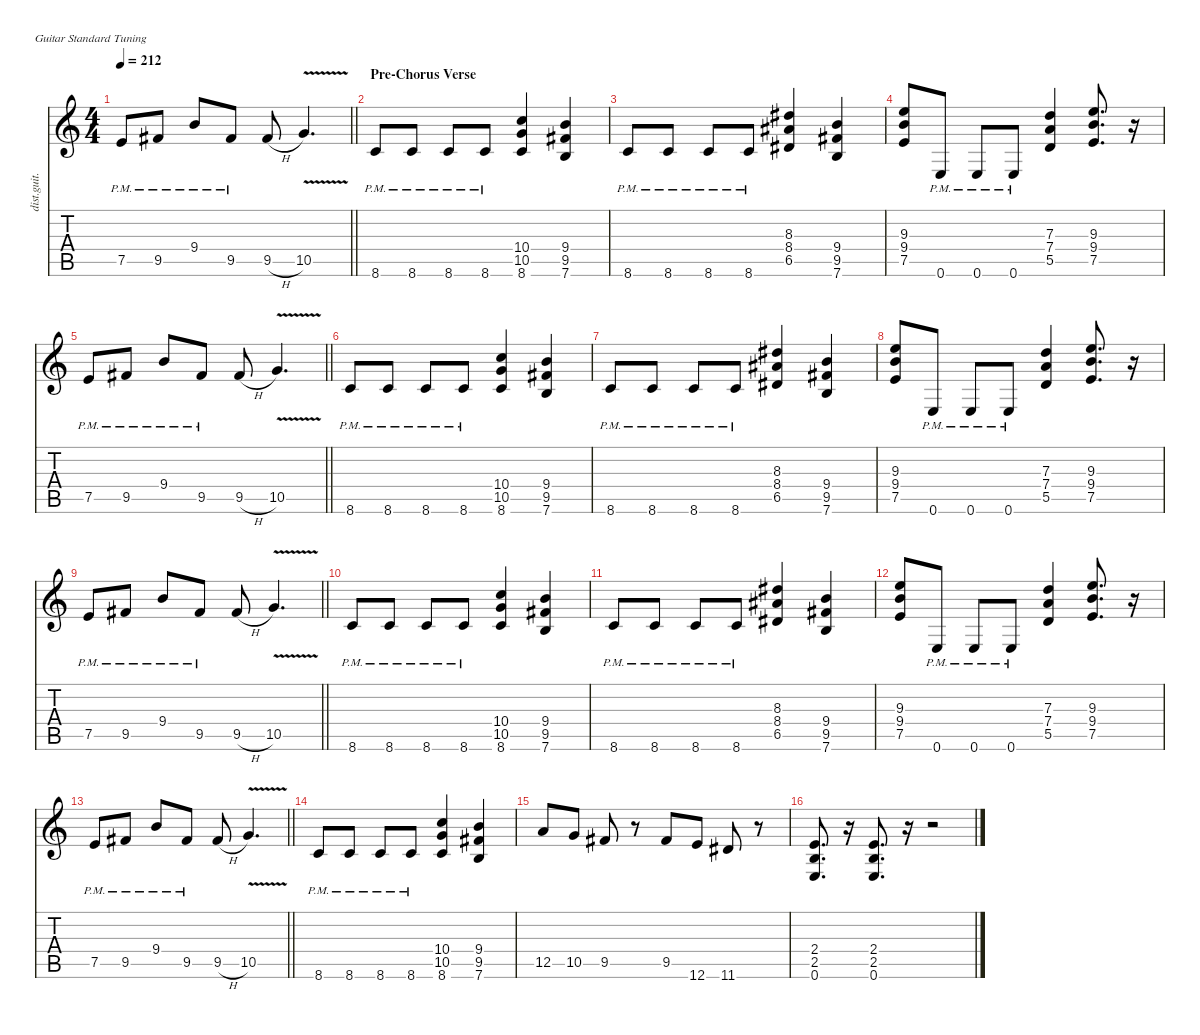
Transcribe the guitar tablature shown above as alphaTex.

\defaultSystemsLayout 4
\hideDynamics
\bracketExtendMode nobrackets
\track ("Kirk Hammett" "dist.guit.") {mute instrument distortionguitar}
\staff {score tabs}
\tuning (E4 B3 G3 D3 A2 E2)
\ts (4 4)
\tempo 212
\clef g2
\barLineRight lightlight
\ks c
7.5{pm}.8{dy fff beam Up} 9.5{pm acc #}.8{beam Up} 9.4{pm}.8{beam Up} 9.5{pm acc #}.8{beam Up} 9.5{h acc #}.8{beam Up} 10.5{v}.4{d beam Up} |
\section ("" "Pre-Chorus Verse")
8.6{pm}.8{beam Up} 8.6{pm}.8{beam Up} 8.6{pm}.8{beam Up} 8.6{pm}.8{beam Up} (10.4 10.5 8.6).4{beam Up} (9.4 9.5{acc #} 7.6).4{beam Up} |
8.6{pm}.8{beam Up} 8.6{pm}.8{beam Up} 8.6{pm}.8{beam Up} 8.6{pm}.8{beam Up} (8.3{acc #} 8.4{acc #} 6.5{acc #}).4{beam Up} (9.4 9.5{acc #} 7.6).4{beam Up} |
(9.3 9.4 7.5).8{beam Up} 0.6{pm}.8{beam Up} 0.6{pm}.8{beam Up} 0.6{pm}.8{beam Up} (7.3 7.4 5.5).4{beam Up} (9.3 9.4 7.5).8{d beam Up} r.16{beam Down} |
\barLineRight lightlight
7.5{pm}.8{beam Up} 9.5{pm acc #}.8{beam Up} 9.4{pm}.8{beam Up} 9.5{pm acc #}.8{beam Up} 9.5{h acc #}.8{beam Up} 10.5{v}.4{d beam Up} |
8.6{pm}.8{beam Up} 8.6{pm}.8{beam Up} 8.6{pm}.8{beam Up} 8.6{pm}.8{beam Up} (10.4 10.5 8.6).4{beam Up} (9.4 9.5{acc #} 7.6).4{beam Up} |
8.6{pm}.8{beam Up} 8.6{pm}.8{beam Up} 8.6{pm}.8{beam Up} 8.6{pm}.8{beam Up} (8.3{acc #} 8.4{acc #} 6.5{acc #}).4{beam Up} (9.4 9.5{acc #} 7.6).4{beam Up} |
(9.3 9.4 7.5).8{beam Up} 0.6{pm}.8{beam Up} 0.6{pm}.8{beam Up} 0.6{pm}.8{beam Up} (7.3 7.4 5.5).4{beam Up} (9.3 9.4 7.5).8{d beam Up} r.16{beam Down} |
\barLineRight lightlight
7.5{pm}.8{beam Up} 9.5{pm acc #}.8{beam Up} 9.4{pm}.8{beam Up} 9.5{pm acc #}.8{beam Up} 9.5{h acc #}.8{beam Up} 10.5{v}.4{d beam Up} |
8.6{pm}.8{beam Up} 8.6{pm}.8{beam Up} 8.6{pm}.8{beam Up} 8.6{pm}.8{beam Up} (10.4 10.5 8.6).4{beam Up} (9.4 9.5{acc #} 7.6).4{beam Up} |
8.6{pm}.8{beam Up} 8.6{pm}.8{beam Up} 8.6{pm}.8{beam Up} 8.6{pm}.8{beam Up} (8.3{acc #} 8.4{acc #} 6.5{acc #}).4{beam Up} (9.4 9.5{acc #} 7.6).4{beam Up} |
(9.3 9.4 7.5).8{beam Up} 0.6{pm}.8{beam Up} 0.6{pm}.8{beam Up} 0.6{pm}.8{beam Up} (7.3 7.4 5.5).4{beam Up} (9.3 9.4 7.5).8{d beam Up} r.16{beam Down} |
\barLineRight lightlight
7.5{pm}.8{beam Up} 9.5{pm acc #}.8{beam Up} 9.4{pm}.8{beam Up} 9.5{pm acc #}.8{beam Up} 9.5{h acc #}.8{beam Up} 10.5{v}.4{d beam Up} |
8.6{pm}.8{beam Up} 8.6{pm}.8{beam Up} 8.6{pm}.8{beam Up} 8.6{pm}.8{beam Up} (10.4 10.5 8.6).4{beam Up} (9.4 9.5{acc #} 7.6).4{beam Up} |
12.5.8{beam Up} 10.5.8{beam Up} 9.5{acc #}.8{beam Up} r.8{beam Down} 9.5{acc #}.8{beam Up} 12.6.8{beam Up} 11.6{acc #}.8{beam Up} r.8{beam Down} |
(2.4 2.5 0.6).8{d beam Up} r.16{beam Down} (2.4 2.5 0.6).8{d beam Up} r.16{beam Down} r.2{beam Down}
